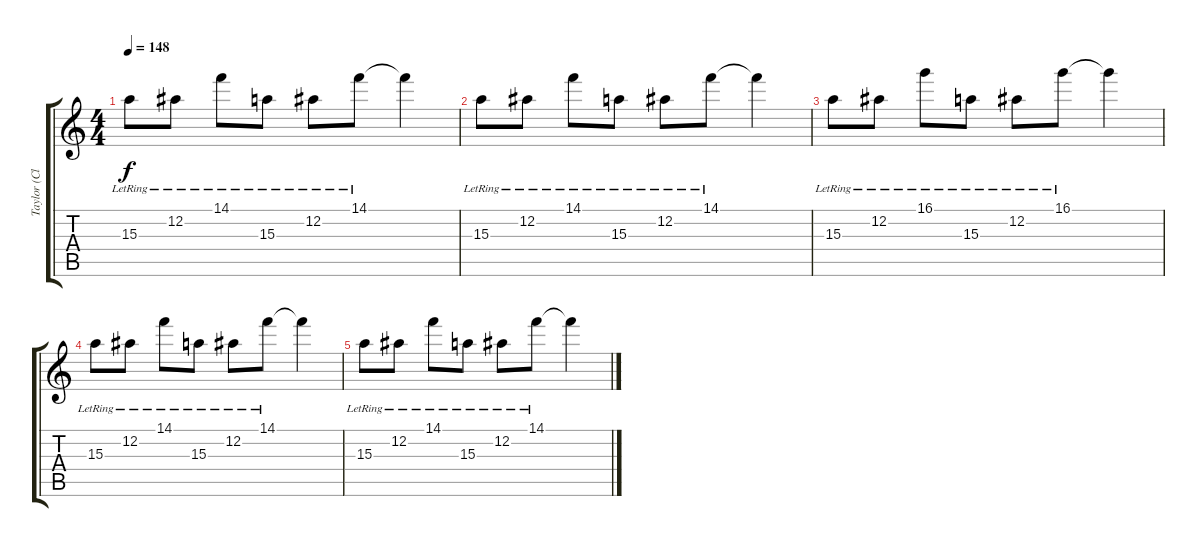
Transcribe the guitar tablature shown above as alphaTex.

\track ("Taylor (Clean)" "Taylor (Cl") {instrument electricguitarjazz}
\staff {score tabs}
\tuning (Eb4 Bb3 Gb3 Db3 Ab2 Db2) {hide}
\ts (4 4)
\tempo 148
\clef g2
\ks c
15.3{lr}.8{dy f} 12.2{lr}.8 14.1{lr}.8 15.3{lr}.8 12.2{lr}.8 14.1{lr}.8 14.1{t}.4 |
15.3{lr}.8 12.2{lr}.8 14.1{lr}.8 15.3{lr}.8 12.2{lr}.8 14.1{lr}.8 14.1{t}.4 |
15.3{lr}.8 12.2{lr}.8 16.1{lr}.8 15.3{lr}.8 12.2{lr}.8 16.1{lr}.8 16.1{t}.4 |
15.3{lr}.8 12.2{lr}.8 14.1{lr}.8 15.3{lr}.8 12.2{lr}.8 14.1{lr}.8 14.1{t}.4 |
15.3{lr}.8 12.2{lr}.8 14.1{lr}.8 15.3{lr}.8 12.2{lr}.8 14.1{lr}.8 14.1{t}.4
